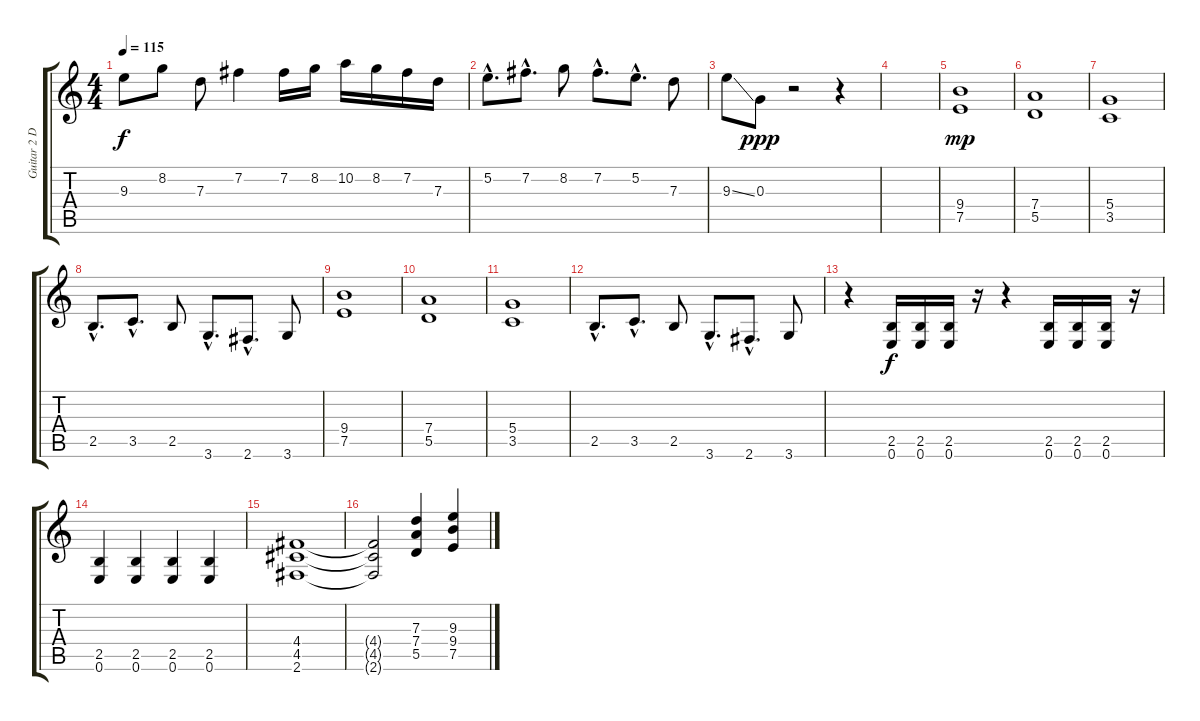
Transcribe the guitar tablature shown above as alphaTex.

\track ("Guitar 2 Distorted" "Guitar 2 D") {instrument distortionguitar}
\staff {score tabs}
\tuning (E4 B3 G3 D3 A2 E2) {hide}
\ts (4 4)
\tempo 115
\clef g2
\ks c
9.3.8{dy f} 8.2.8 7.3.8 7.2.4 7.2.16 8.2.16 10.2.16 8.2.16 7.2.16 7.3.16 |
5.2{hac}.8{d} 7.2{hac}.8{d} 8.2.8 7.2{hac}.8{d} 5.2{hac}.8{d} 7.3.8 |
9.3{ss}.8 0.3.8{dy ppp} r.2 r.4 |
|
(9.4 7.5).1{dy mp} |
(7.4 5.5).1 |
(5.4 3.5).1 |
2.5{hac}.8{d} 3.5{hac}.8{d} 2.5.8 3.6{hac}.8{d} 2.6{hac}.8{d} 3.6.8 |
(9.4 7.5).1 |
(7.4 5.5).1 |
(5.4 3.5).1 |
2.5{hac}.8{d} 3.5{hac}.8{d} 2.5.8 3.6{hac}.8{d} 2.6{hac}.8{d} 3.6.8 |
r.4 (2.5 0.6).16{dy f} (2.5 0.6).16 (2.5 0.6).16 r.16 r.4 (2.5 0.6).16 (2.5 0.6).16 (2.5 0.6).16 r.16 |
(2.5 0.6).4 (2.5 0.6).4 (2.5 0.6).4 (2.5 0.6).4 |
(4.4 4.5 2.6).1 |
(4.4{t} 4.5{t} 2.6{t}).2 (7.3 7.4 5.5).4 (9.3 9.4 7.5).4
